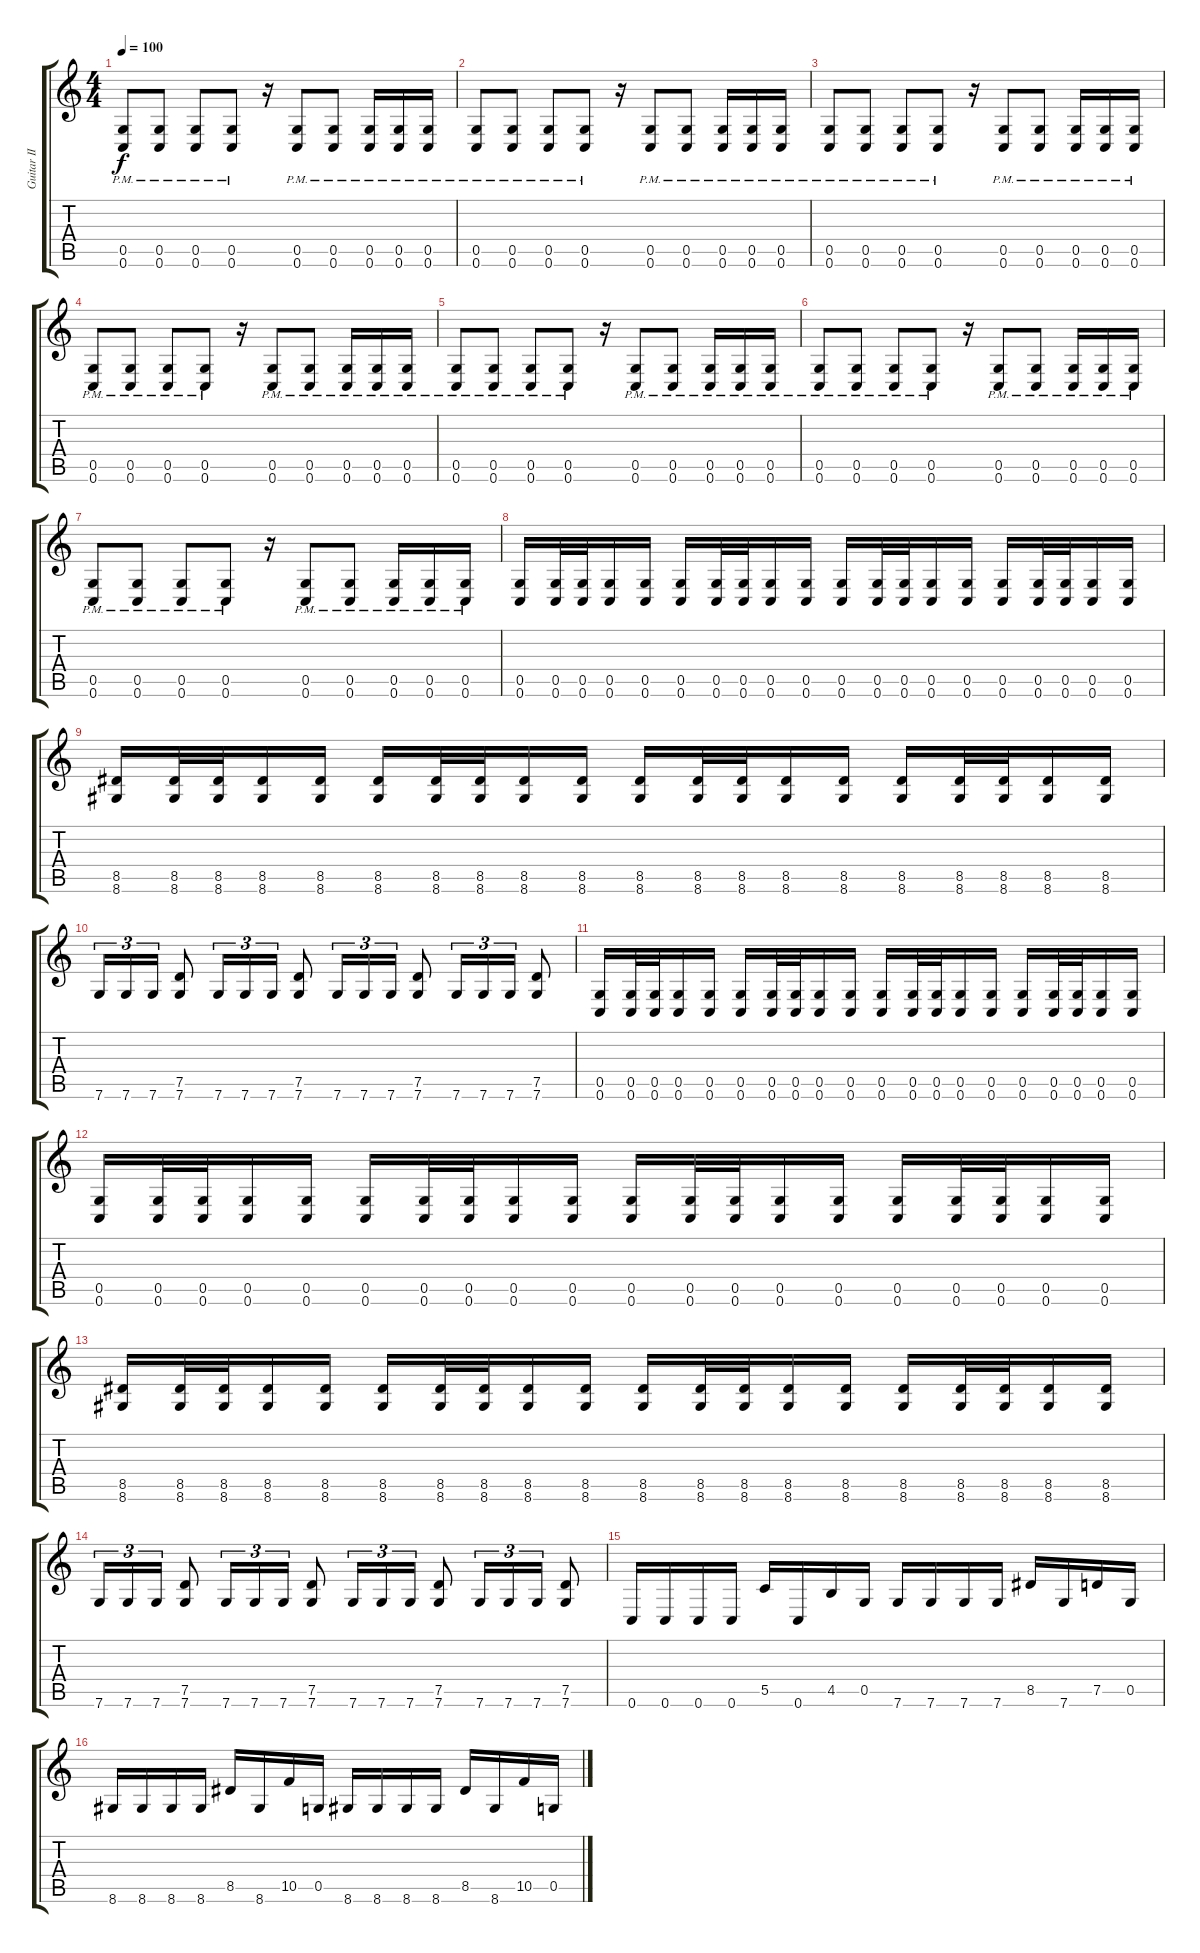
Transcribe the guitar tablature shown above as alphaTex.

\track ("Guitar II" "Guitar II") {instrument distortionguitar}
\staff {score tabs}
\tuning (D4 A3 F3 C3 G2 C2) {hide}
\ts (4 4)
\tempo 100
\clef g2
\ks c
(0.5{pm} 0.6{pm}).8{dy f} (0.5{pm} 0.6{pm}).8 (0.5{pm} 0.6{pm}).8 (0.5{pm} 0.6{pm}).8 r.16 (0.5{pm} 0.6{pm}).8 (0.5{pm} 0.6{pm}).8 (0.5{pm} 0.6{pm}).16 (0.5{pm} 0.6{pm}).16 (0.5{pm} 0.6{pm}).16 |
(0.5{pm} 0.6{pm}).8 (0.5{pm} 0.6{pm}).8 (0.5{pm} 0.6{pm}).8 (0.5{pm} 0.6{pm}).8 r.16 (0.5{pm} 0.6{pm}).8 (0.5{pm} 0.6{pm}).8 (0.5{pm} 0.6{pm}).16 (0.5{pm} 0.6{pm}).16 (0.5{pm} 0.6{pm}).16 |
(0.5{pm} 0.6{pm}).8 (0.5{pm} 0.6{pm}).8 (0.5{pm} 0.6{pm}).8 (0.5{pm} 0.6{pm}).8 r.16 (0.5{pm} 0.6{pm}).8 (0.5{pm} 0.6{pm}).8 (0.5{pm} 0.6{pm}).16 (0.5{pm} 0.6{pm}).16 (0.5{pm} 0.6{pm}).16 |
(0.5{pm} 0.6{pm}).8 (0.5{pm} 0.6{pm}).8 (0.5{pm} 0.6{pm}).8 (0.5{pm} 0.6{pm}).8 r.16 (0.5{pm} 0.6{pm}).8 (0.5{pm} 0.6{pm}).8 (0.5{pm} 0.6{pm}).16 (0.5{pm} 0.6{pm}).16 (0.5{pm} 0.6{pm}).16 |
(0.5{pm} 0.6{pm}).8 (0.5{pm} 0.6{pm}).8 (0.5{pm} 0.6{pm}).8 (0.5{pm} 0.6{pm}).8 r.16 (0.5{pm} 0.6{pm}).8 (0.5{pm} 0.6{pm}).8 (0.5{pm} 0.6{pm}).16 (0.5{pm} 0.6{pm}).16 (0.5{pm} 0.6{pm}).16 |
(0.5{pm} 0.6{pm}).8 (0.5{pm} 0.6{pm}).8 (0.5{pm} 0.6{pm}).8 (0.5{pm} 0.6{pm}).8 r.16 (0.5{pm} 0.6{pm}).8 (0.5{pm} 0.6{pm}).8 (0.5{pm} 0.6{pm}).16 (0.5{pm} 0.6{pm}).16 (0.5{pm} 0.6{pm}).16 |
(0.5{pm} 0.6{pm}).8 (0.5{pm} 0.6{pm}).8 (0.5{pm} 0.6{pm}).8 (0.5{pm} 0.6{pm}).8 r.16 (0.5{pm} 0.6{pm}).8 (0.5{pm} 0.6{pm}).8 (0.5{pm} 0.6{pm}).16 (0.5{pm} 0.6{pm}).16 (0.5{pm} 0.6{pm}).16 |
(0.5 0.6).16 (0.5 0.6).32 (0.5 0.6).32 (0.5 0.6).16 (0.5 0.6).16 (0.5 0.6).16 (0.5 0.6).32 (0.5 0.6).32 (0.5 0.6).16 (0.5 0.6).16 (0.5 0.6).16 (0.5 0.6).32 (0.5 0.6).32 (0.5 0.6).16 (0.5 0.6).16 (0.5 0.6).16 (0.5 0.6).32 (0.5 0.6).32 (0.5 0.6).16 (0.5 0.6).16 |
(8.5 8.6).16 (8.5 8.6).32 (8.5 8.6).32 (8.5 8.6).16 (8.5 8.6).16 (8.5 8.6).16 (8.5 8.6).32 (8.5 8.6).32 (8.5 8.6).16 (8.5 8.6).16 (8.5 8.6).16 (8.5 8.6).32 (8.5 8.6).32 (8.5 8.6).16 (8.5 8.6).16 (8.5 8.6).16 (8.5 8.6).32 (8.5 8.6).32 (8.5 8.6).16 (8.5 8.6).16 |
7.6.16{tu (3 2)} 7.6.16{tu (3 2)} 7.6.16{tu (3 2)} (7.5 7.6).8 7.6.16{tu (3 2)} 7.6.16{tu (3 2)} 7.6.16{tu (3 2)} (7.5 7.6).8 7.6.16{tu (3 2)} 7.6.16{tu (3 2)} 7.6.16{tu (3 2)} (7.5 7.6).8 7.6.16{tu (3 2)} 7.6.16{tu (3 2)} 7.6.16{tu (3 2)} (7.5 7.6).8 |
(0.5 0.6).16 (0.5 0.6).32 (0.5 0.6).32 (0.5 0.6).16 (0.5 0.6).16 (0.5 0.6).16 (0.5 0.6).32 (0.5 0.6).32 (0.5 0.6).16 (0.5 0.6).16 (0.5 0.6).16 (0.5 0.6).32 (0.5 0.6).32 (0.5 0.6).16 (0.5 0.6).16 (0.5 0.6).16 (0.5 0.6).32 (0.5 0.6).32 (0.5 0.6).16 (0.5 0.6).16 |
(0.5 0.6).16 (0.5 0.6).32 (0.5 0.6).32 (0.5 0.6).16 (0.5 0.6).16 (0.5 0.6).16 (0.5 0.6).32 (0.5 0.6).32 (0.5 0.6).16 (0.5 0.6).16 (0.5 0.6).16 (0.5 0.6).32 (0.5 0.6).32 (0.5 0.6).16 (0.5 0.6).16 (0.5 0.6).16 (0.5 0.6).32 (0.5 0.6).32 (0.5 0.6).16 (0.5 0.6).16 |
(8.5 8.6).16 (8.5 8.6).32 (8.5 8.6).32 (8.5 8.6).16 (8.5 8.6).16 (8.5 8.6).16 (8.5 8.6).32 (8.5 8.6).32 (8.5 8.6).16 (8.5 8.6).16 (8.5 8.6).16 (8.5 8.6).32 (8.5 8.6).32 (8.5 8.6).16 (8.5 8.6).16 (8.5 8.6).16 (8.5 8.6).32 (8.5 8.6).32 (8.5 8.6).16 (8.5 8.6).16 |
7.6.16{tu (3 2)} 7.6.16{tu (3 2)} 7.6.16{tu (3 2)} (7.5 7.6).8 7.6.16{tu (3 2)} 7.6.16{tu (3 2)} 7.6.16{tu (3 2)} (7.5 7.6).8 7.6.16{tu (3 2)} 7.6.16{tu (3 2)} 7.6.16{tu (3 2)} (7.5 7.6).8 7.6.16{tu (3 2)} 7.6.16{tu (3 2)} 7.6.16{tu (3 2)} (7.5 7.6).8 |
0.6.16 0.6.16 0.6.16 0.6.16 5.5.16 0.6.16 4.5.16 0.5.16 7.6.16 7.6.16 7.6.16 7.6.16 8.5.16 7.6.16 7.5.16 0.5.16 |
8.6.16 8.6.16 8.6.16 8.6.16 8.5.16 8.6.16 10.5.16 0.5.16 8.6.16 8.6.16 8.6.16 8.6.16 8.5.16 8.6.16 10.5.16 0.5.16
